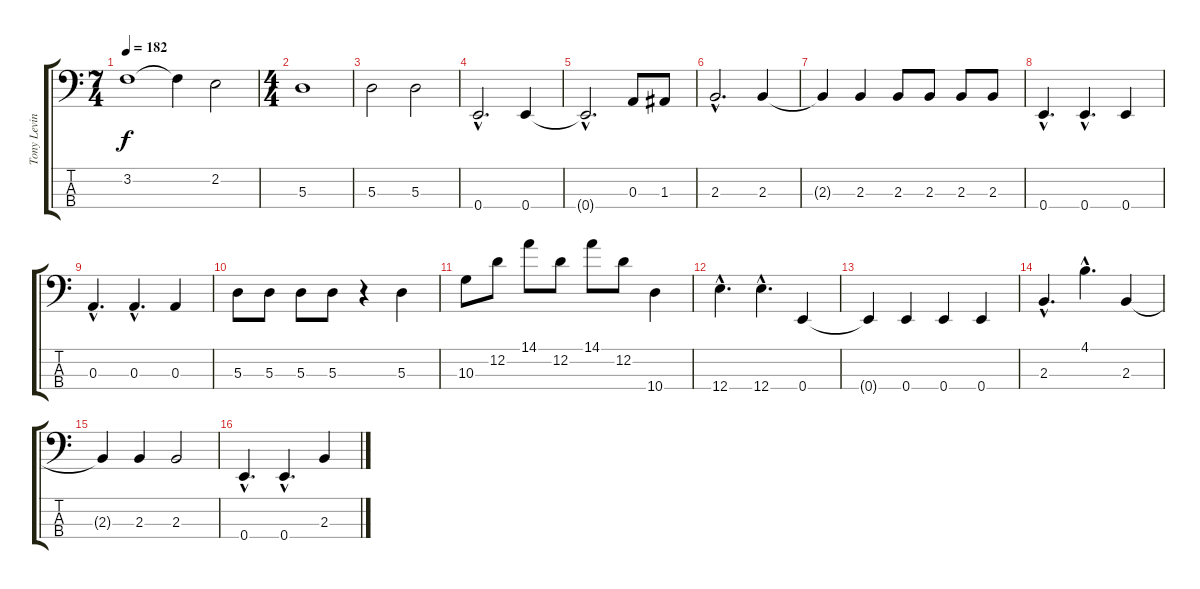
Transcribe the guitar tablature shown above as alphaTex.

\track ("Tony Levin" "Tony Levin") {instrument fretlessbass}
\staff {score tabs}
\tuning (G2 D2 A1 E1) {hide}
\ts (7 4)
\tempo 182
\clef f4
\ks c
3.2.1{dy f} 3.2{t}.4 2.2.2 |
\ts (4 4)
5.3.1 |
5.3.2 5.3.2 |
0.4{hac}.2{d} 0.4.4 |
0.4{hac t}.2{d} 0.3.8 1.3.8 |
2.3{hac}.2{d} 2.3.4 |
2.3{t}.4 2.3.4 2.3.8 2.3.8 2.3.8 2.3.8 |
0.4{hac}.4{d} 0.4{hac}.4{d} 0.4.4 |
0.3{hac}.4{d} 0.3{hac}.4{d} 0.3.4 |
5.3.8 5.3.8 5.3.8 5.3.8 r.4 5.3.4 |
10.3.8 12.2.8 14.1.8 12.2.8 14.1.8 12.2.8 10.4.4 |
12.4{hac}.4{d} 12.4{hac}.4{d} 0.4.4 |
0.4{t}.4 0.4.4 0.4.4 0.4.4 |
2.3{hac}.4{d} 4.1{hac}.4{d} 2.3.4 |
2.3{t}.4 2.3.4 2.3.2 |
0.4{hac}.4{d} 0.4{hac}.4{d} 2.3.4
